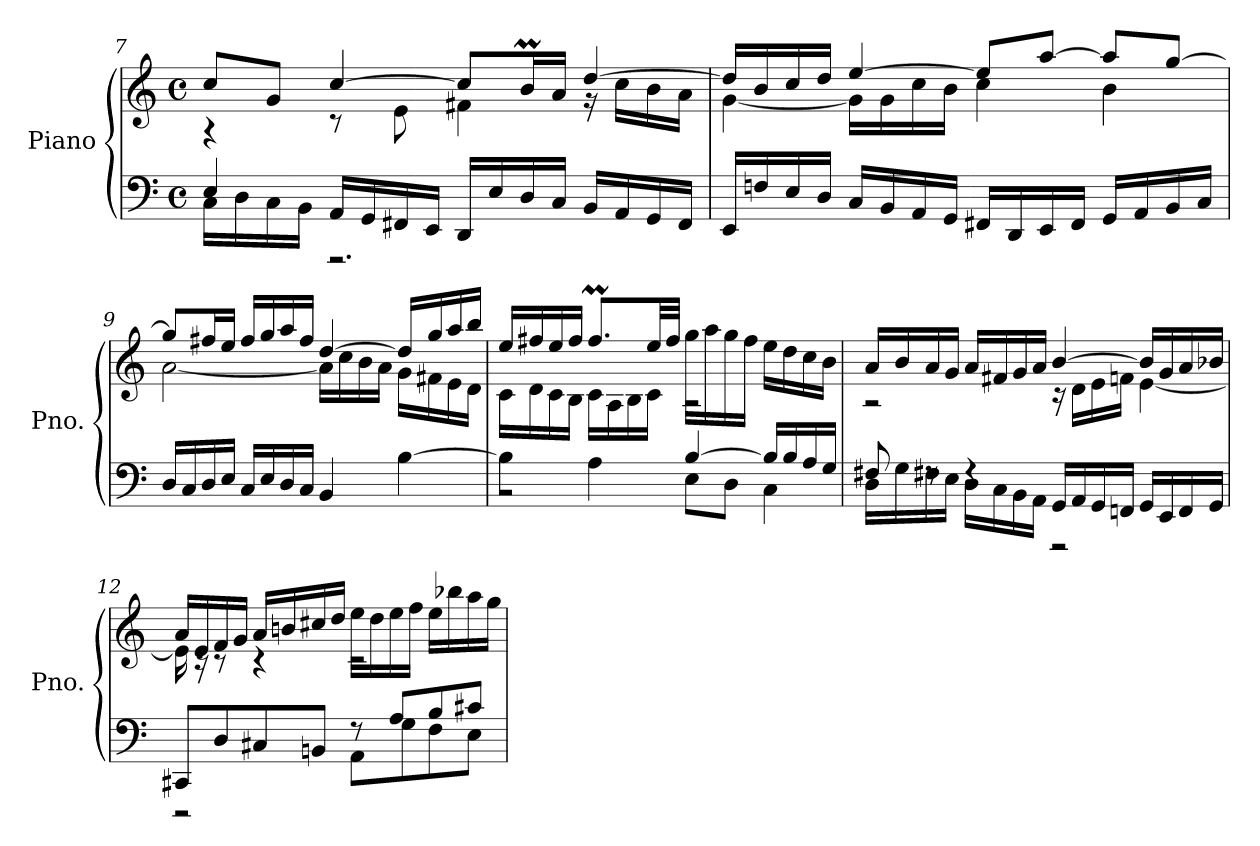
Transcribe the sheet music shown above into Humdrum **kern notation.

**kern	**kern
*part1	*part1
*staff2	*staff1
*I"Piano	*
*I'Pno.	*
!!LO:LB:g=z
*clefF4	*clefG2
*k[]	*k[]
*M4/4	*M4/4
*met(c)	*met(c)
=7	=7
*^	*^
4E/	16C\LL	8cc/L	4r
.	16D\	.	.
.	16C\	8g/J	.
.	16BB\JJ	.	.
16AA/LL	2.r	[4cc/	8r
16GG/	.	.	.
16FF#X/	.	.	8e\
16EE/JJ	.	.	.
16DD/LL	.	8cc/L]	4f#X\
16E/	.	.	.
16D/	.	16bm/L	.
16C/JJ	.	16a/JJ	.
16BB/LL	.	[4dd/	16r
16AA/	.	.	16cc\LL
16GG/	.	.	16b\
16FF#/JJ	.	.	16a\JJ
*v	*v	*	*
=8	=8	=8
16EE/LL	16dd/LL]	[4g\
16Fn/	16b/	.
16E/	16cc/	.
16D/JJ	16dd/JJ	.
16C/LL	[4ee/	16g\LL]
16BB/	.	16g\
16AA/	.	16cc\
16GG/JJ	.	16b\JJ
16FF#X/LL	8ee/L]	4cc\
16DD/	.	.
16EE/	[8aa/J	.
16FF#/JJ	.	.
16GG/LL	8aa/L]	4b\
16AA/	.	.
16BB/	[8gg/J	.
16C/JJ	.	.
!!LO:LB:g=z	!!
=9	=9	=9
16D/LL	8gg/L]	[2a\
16C/	.	.
16D/	16ff#X/L	.
16E/JJ	16ee/JJ	.
16C/LL	16ff#/LL	.
16E/	16gg/	.
16D/	16aa/	.
16C/JJ	16ff#/JJ	.
4BB/	[4dd/	16a\LL]
.	.	16cc\
.	.	16b\
.	.	16a\JJ
[4B\	16dd/LL]	16g\LL
.	16gg/	16f#X\
.	16aa/	16e\
.	16bb/JJ	16d\JJ
=10	=10	=10
*^	*	*
4B\]	2r	16ee/LL	16c\LL
.	.	16ff#X/	16d\
.	.	16ee/	16c\
.	.	16ff#/JJ	16B\JJ
4A\	.	8.ff#m/L	16c\LL
.	.	.	16A\
.	.	.	16B\
.	.	32ee/LL	16c\JJ
.	.	32ff#/JJJ	.
[4B/	8E\L	16gg\LL	2r
.	.	16aa\	.
.	8D\J	16gg\	.
.	.	16ff#\JJ	.
16B/LL]	4C\	16ee\LL	.
16B/	.	16dd\	.
16A/	.	16cc\	.
16G/JJ	.	16b\JJ	.
!!LO:PB:g=z	!!
=11	=11	=11	=11
8F#X/	16D\LL	16a/LL	2r
.	16G\	16b/	.
8rF	16F#X\	16a/	.
.	16E\JJ	16g/JJ	.
4rF	16D\LL	16a/LL	.
.	16C\	16f#X/	.
.	16BB\	16g/	.
.	16AA\JJ	16a/JJ	.
16GG/LL	2r	[4b/	16r
16AA/	.	.	16d\LL
16GG/	.	.	16e\
16FFn/JJ	.	.	16fn\JJ
16GG/LL	.	16b/LL]	[4e\
16EE/	.	16g/	.
16FF/	.	16a/	.
16GG/JJ	.	16b-X/JJ	.
=12	=12	=12	=12
8CC#X/L	2r	16a/LL	16e\]
.	.	16e/	16rc
8D/	.	16f/	8rc
.	.	16g/JJ	.
8C#X/	.	16a/LL	4rc
.	.	16bn/	.
8BBn/J	.	16cc#X/	.
.	.	16dd/JJ	.
8r	8AA\L	16ee\LL	2r
.	.	16dd\	.
8A/L	8G\	16ee\	.
.	.	16ff\JJ	.
8B/	8F\	16ee\LL	.
.	.	16bb-X\	.
8c#X/J	8E\J	16aa\	.
.	.	16gg\JJ	.
*v	*v	*	*
*	*v	*v
=	=
*-	*-
